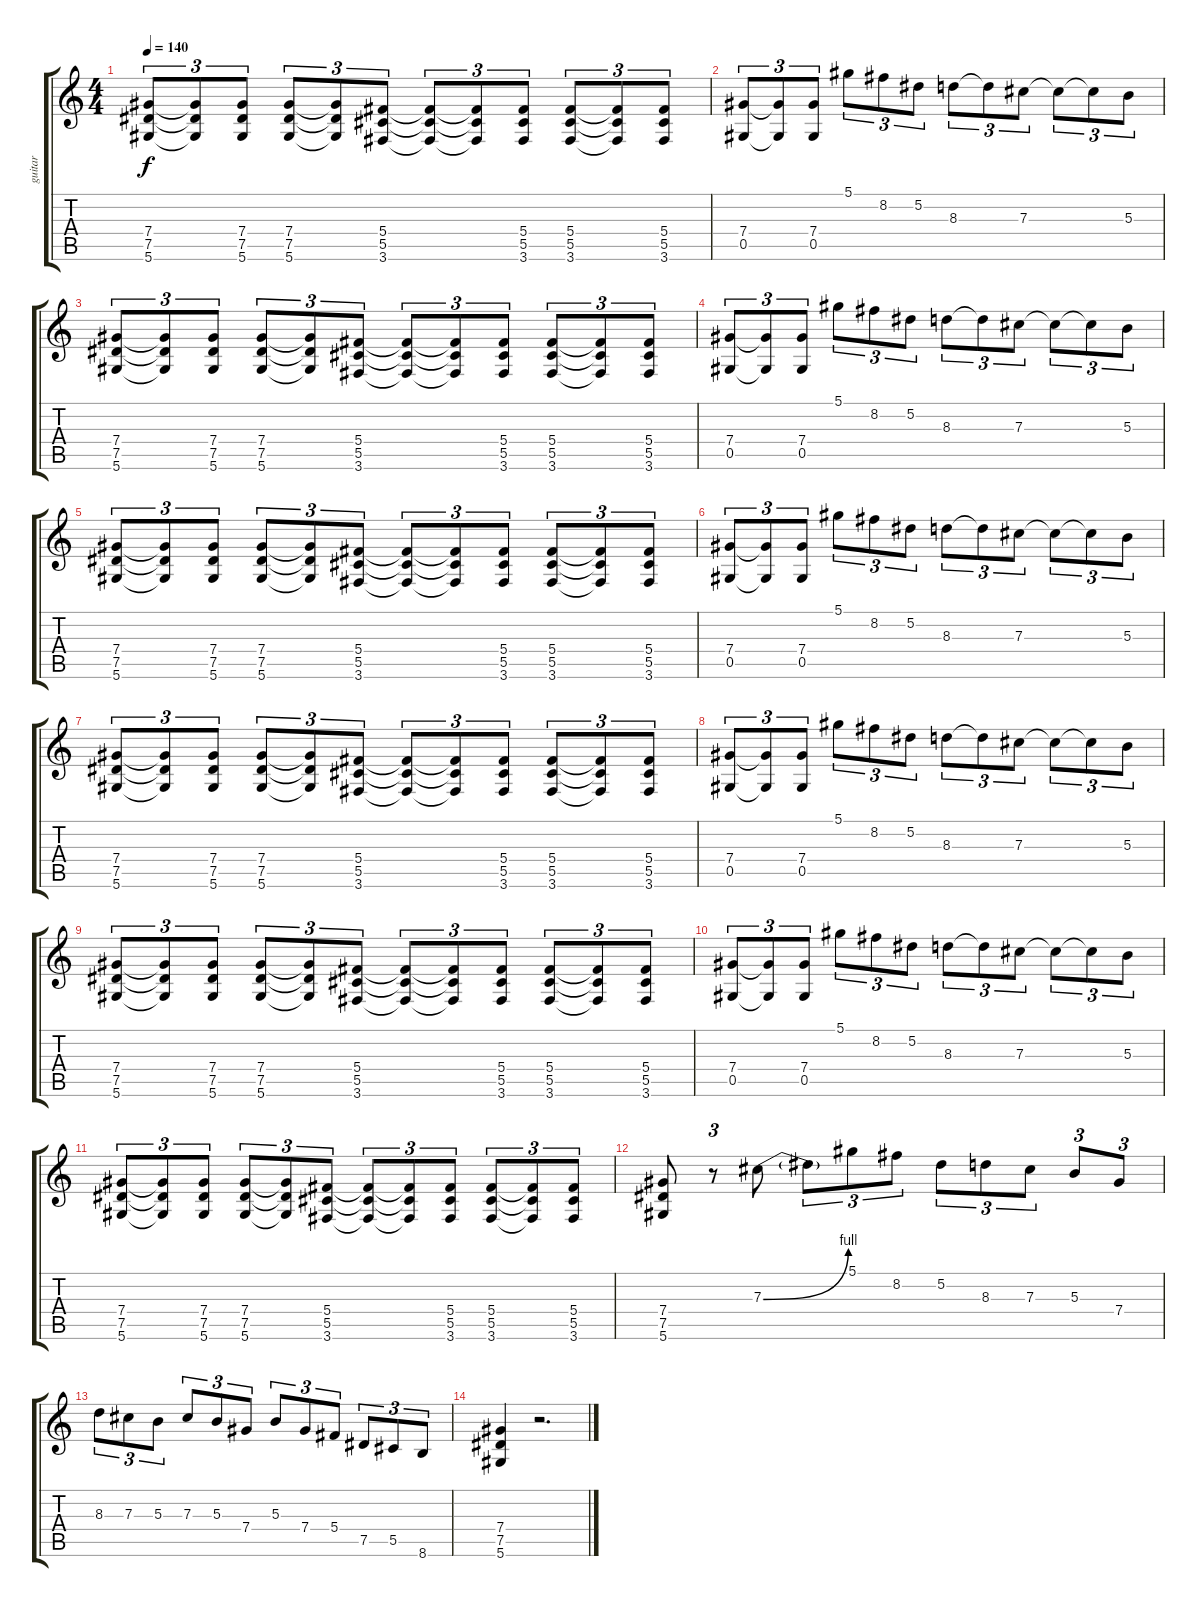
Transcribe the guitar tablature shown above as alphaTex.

\track ("guitar" "guitar") {instrument distortionguitar}
\staff {score tabs}
\tuning (Eb4 Bb3 Gb3 Db3 Ab2 Eb2) {hide}
\ts (4 4)
\tempo 140
\clef g2
\ks c
(7.4 7.5 5.6).8{tu (3 2) dy f} (7.4{t} 7.5{t} 5.6{t}).8{tu (3 2)} (7.4 7.5 5.6).8{tu (3 2)} (7.4 7.5 5.6).8{tu (3 2)} (7.4{t} 7.5{t} 5.6{t}).8{tu (3 2)} (5.4 5.5 3.6).8{tu (3 2)} (5.4{t} 5.5{t} 3.6{t}).8{tu (3 2)} (5.4{t} 5.5{t} 3.6{t}).8{tu (3 2)} (5.4 5.5 3.6).8{tu (3 2)} (5.4 5.5 3.6).8{tu (3 2)} (5.4{t} 5.5{t} 3.6{t}).8{tu (3 2)} (5.4 5.5 3.6).8{tu (3 2)} |
(7.4 0.5).8{tu (3 2)} (7.4{t} 0.5{t}).8{tu (3 2)} (7.4 0.5).8{tu (3 2)} 5.1.8{tu (3 2)} 8.2.8{tu (3 2)} 5.2.8{tu (3 2)} 8.3.8{tu (3 2)} 8.3{t}.8{tu (3 2)} 7.3.8{tu (3 2)} 7.3{t}.8{tu (3 2)} 7.3{t}.8{tu (3 2)} 5.3.8{tu (3 2)} |
(7.4 7.5 5.6).8{tu (3 2)} (7.4{t} 7.5{t} 5.6{t}).8{tu (3 2)} (7.4 7.5 5.6).8{tu (3 2)} (7.4 7.5 5.6).8{tu (3 2)} (7.4{t} 7.5{t} 5.6{t}).8{tu (3 2)} (5.4 5.5 3.6).8{tu (3 2)} (5.4{t} 5.5{t} 3.6{t}).8{tu (3 2)} (5.4{t} 5.5{t} 3.6{t}).8{tu (3 2)} (5.4 5.5 3.6).8{tu (3 2)} (5.4 5.5 3.6).8{tu (3 2)} (5.4{t} 5.5{t} 3.6{t}).8{tu (3 2)} (5.4 5.5 3.6).8{tu (3 2)} |
(7.4 0.5).8{tu (3 2)} (7.4{t} 0.5{t}).8{tu (3 2)} (7.4 0.5).8{tu (3 2)} 5.1.8{tu (3 2)} 8.2.8{tu (3 2)} 5.2.8{tu (3 2)} 8.3.8{tu (3 2)} 8.3{t}.8{tu (3 2)} 7.3.8{tu (3 2)} 7.3{t}.8{tu (3 2)} 7.3{t}.8{tu (3 2)} 5.3.8{tu (3 2)} |
(7.4 7.5 5.6).8{tu (3 2)} (7.4{t} 7.5{t} 5.6{t}).8{tu (3 2)} (7.4 7.5 5.6).8{tu (3 2)} (7.4 7.5 5.6).8{tu (3 2)} (7.4{t} 7.5{t} 5.6{t}).8{tu (3 2)} (5.4 5.5 3.6).8{tu (3 2)} (5.4{t} 5.5{t} 3.6{t}).8{tu (3 2)} (5.4{t} 5.5{t} 3.6{t}).8{tu (3 2)} (5.4 5.5 3.6).8{tu (3 2)} (5.4 5.5 3.6).8{tu (3 2)} (5.4{t} 5.5{t} 3.6{t}).8{tu (3 2)} (5.4 5.5 3.6).8{tu (3 2)} |
(7.4 0.5).8{tu (3 2)} (7.4{t} 0.5{t}).8{tu (3 2)} (7.4 0.5).8{tu (3 2)} 5.1.8{tu (3 2)} 8.2.8{tu (3 2)} 5.2.8{tu (3 2)} 8.3.8{tu (3 2)} 8.3{t}.8{tu (3 2)} 7.3.8{tu (3 2)} 7.3{t}.8{tu (3 2)} 7.3{t}.8{tu (3 2)} 5.3.8{tu (3 2)} |
(7.4 7.5 5.6).8{tu (3 2)} (7.4{t} 7.5{t} 5.6{t}).8{tu (3 2)} (7.4 7.5 5.6).8{tu (3 2)} (7.4 7.5 5.6).8{tu (3 2)} (7.4{t} 7.5{t} 5.6{t}).8{tu (3 2)} (5.4 5.5 3.6).8{tu (3 2)} (5.4{t} 5.5{t} 3.6{t}).8{tu (3 2)} (5.4{t} 5.5{t} 3.6{t}).8{tu (3 2)} (5.4 5.5 3.6).8{tu (3 2)} (5.4 5.5 3.6).8{tu (3 2)} (5.4{t} 5.5{t} 3.6{t}).8{tu (3 2)} (5.4 5.5 3.6).8{tu (3 2)} |
(7.4 0.5).8{tu (3 2)} (7.4{t} 0.5{t}).8{tu (3 2)} (7.4 0.5).8{tu (3 2)} 5.1.8{tu (3 2)} 8.2.8{tu (3 2)} 5.2.8{tu (3 2)} 8.3.8{tu (3 2)} 8.3{t}.8{tu (3 2)} 7.3.8{tu (3 2)} 7.3{t}.8{tu (3 2)} 7.3{t}.8{tu (3 2)} 5.3.8{tu (3 2)} |
(7.4 7.5 5.6).8{tu (3 2)} (7.4{t} 7.5{t} 5.6{t}).8{tu (3 2)} (7.4 7.5 5.6).8{tu (3 2)} (7.4 7.5 5.6).8{tu (3 2)} (7.4{t} 7.5{t} 5.6{t}).8{tu (3 2)} (5.4 5.5 3.6).8{tu (3 2)} (5.4{t} 5.5{t} 3.6{t}).8{tu (3 2)} (5.4{t} 5.5{t} 3.6{t}).8{tu (3 2)} (5.4 5.5 3.6).8{tu (3 2)} (5.4 5.5 3.6).8{tu (3 2)} (5.4{t} 5.5{t} 3.6{t}).8{tu (3 2)} (5.4 5.5 3.6).8{tu (3 2)} |
(7.4 0.5).8{tu (3 2)} (7.4{t} 0.5{t}).8{tu (3 2)} (7.4 0.5).8{tu (3 2)} 5.1.8{tu (3 2)} 8.2.8{tu (3 2)} 5.2.8{tu (3 2)} 8.3.8{tu (3 2)} 8.3{t}.8{tu (3 2)} 7.3.8{tu (3 2)} 7.3{t}.8{tu (3 2)} 7.3{t}.8{tu (3 2)} 5.3.8{tu (3 2)} |
(7.4 7.5 5.6).8{tu (3 2)} (7.4{t} 7.5{t} 5.6{t}).8{tu (3 2)} (7.4 7.5 5.6).8{tu (3 2)} (7.4 7.5 5.6).8{tu (3 2)} (7.4{t} 7.5{t} 5.6{t}).8{tu (3 2)} (5.4 5.5 3.6).8{tu (3 2)} (5.4{t} 5.5{t} 3.6{t}).8{tu (3 2)} (5.4{t} 5.5{t} 3.6{t}).8{tu (3 2)} (5.4 5.5 3.6).8{tu (3 2)} (5.4 5.5 3.6).8{tu (3 2)} (5.4{t} 5.5{t} 3.6{t}).8{tu (3 2)} (5.4 5.5 3.6).8{tu (3 2)} |
(7.4 7.5 5.6).8 r.8{tu (3 2)} 7.3{be (bend 0 0 60 4)}.8 7.3{t}.8{tu (3 2)} 5.1.8{tu (3 2)} 8.2.8{tu (3 2)} 5.2.8{tu (3 2)} 8.3.8{tu (3 2)} 7.3.8{tu (3 2)} 5.3.8{tu (3 2)} 7.4.8{tu (3 2)} |
8.3.8{tu (3 2)} 7.3.8{tu (3 2)} 5.3.8{tu (3 2)} 7.3.8{tu (3 2)} 5.3.8{tu (3 2)} 7.4.8{tu (3 2)} 5.3.8{tu (3 2)} 7.4.8{tu (3 2)} 5.4.8{tu (3 2)} 7.5.8{tu (3 2)} 5.5.8{tu (3 2)} 8.6.8{tu (3 2)} |
(7.4 7.5 5.6).4 r.2{d}
